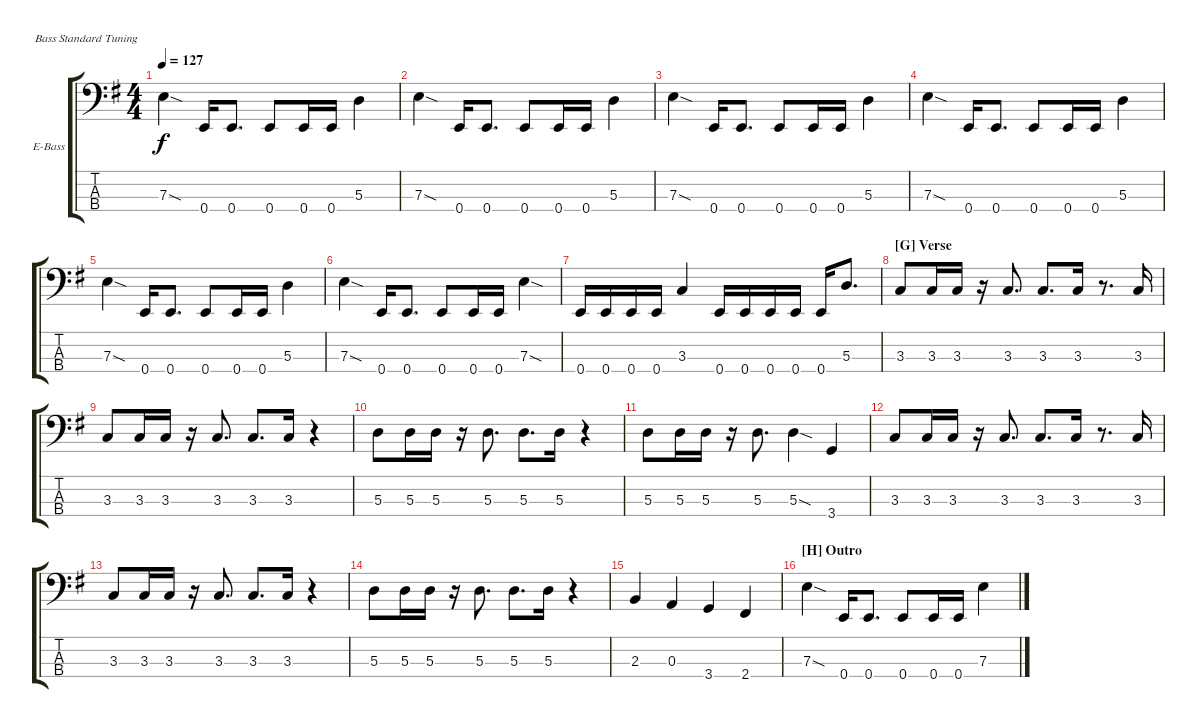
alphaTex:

\defaultSystemsLayout 4
\bracketExtendMode groupsimilarinstruments
\firstSystemTrackNameOrientation horizontal
\otherSystemsTrackNameOrientation horizontal
\track ("Bass" "E-Bass") {instrument electricbassfinger}
\staff {score tabs}
\tuning (G2 D2 A1 E1)
\ts (4 4)
\tempo 127
\clef f4
\scale
1.05549
\ks g
7.3{sod}.4{dy f} 0.4.16 0.4.8{d} 0.4.8 0.4.16 0.4.16 5.3.4 |
\scale
0.944515 7.3{sod}.4 0.4.16 0.4.8{d} 0.4.8 0.4.16 0.4.16 5.3.4 |
\scale
1.05549 7.3{sod}.4 0.4.16 0.4.8{d} 0.4.8 0.4.16 0.4.16 5.3.4 |
\scale
1.08575 7.3{sod}.4 0.4.16 0.4.8{d} 0.4.8 0.4.16 0.4.16 5.3.4 |
\scale
0.91425 7.3{sod}.4 0.4.16 0.4.8{d} 0.4.8 0.4.16 0.4.16 5.3.4 |
\scale
1.05549 7.3{sod}.4 0.4.16 0.4.8{d} 0.4.8 0.4.16 0.4.16 7.3{sod}.4 |
\scale
0.944515 0.4.16 0.4.16 0.4.16 0.4.16 3.3.4 0.4.16 0.4.16 0.4.16 0.4.16 0.4.16 5.3.8{d} |
\section ("G" "Verse")
\scale
1.05549 3.3.8 3.3.16 3.3.16 r.16 3.3.8{d} 3.3.8{d} 3.3.16 r.8{d} 3.3.16 |
\scale
0.944515 3.3.8 3.3.16 3.3.16 r.16 3.3.8{d} 3.3.8{d} 3.3.16 r.4 |
\scale
1.05549 5.3.8 5.3.16 5.3.16 r.16 5.3.8{d} 5.3.8{d} 5.3.16 r.4 |
\scale
0.944515 5.3.8 5.3.16 5.3.16 r.16 5.3.8{d} 5.3{sod}.4 3.4.4 |
\scale
1.05549 3.3.8 3.3.16 3.3.16 r.16 3.3.8{d} 3.3.8{d} 3.3.16 r.8{d} 3.3.16 |
\scale
0.944515 3.3.8 3.3.16 3.3.16 r.16 3.3.8{d} 3.3.8{d} 3.3.16 r.4 |
\scale
1.05549 5.3.8 5.3.16 5.3.16 r.16 5.3.8{d} 5.3.8{d} 5.3.16 r.4 |
\scale
0.944515 2.3.4 0.3.4 3.4.4 2.4.4 |
\section ("H" "Outro")
\scale
1.05549 7.3{sod}.4 0.4.16 0.4.8{d} 0.4.8 0.4.16 0.4.16 7.3.4
